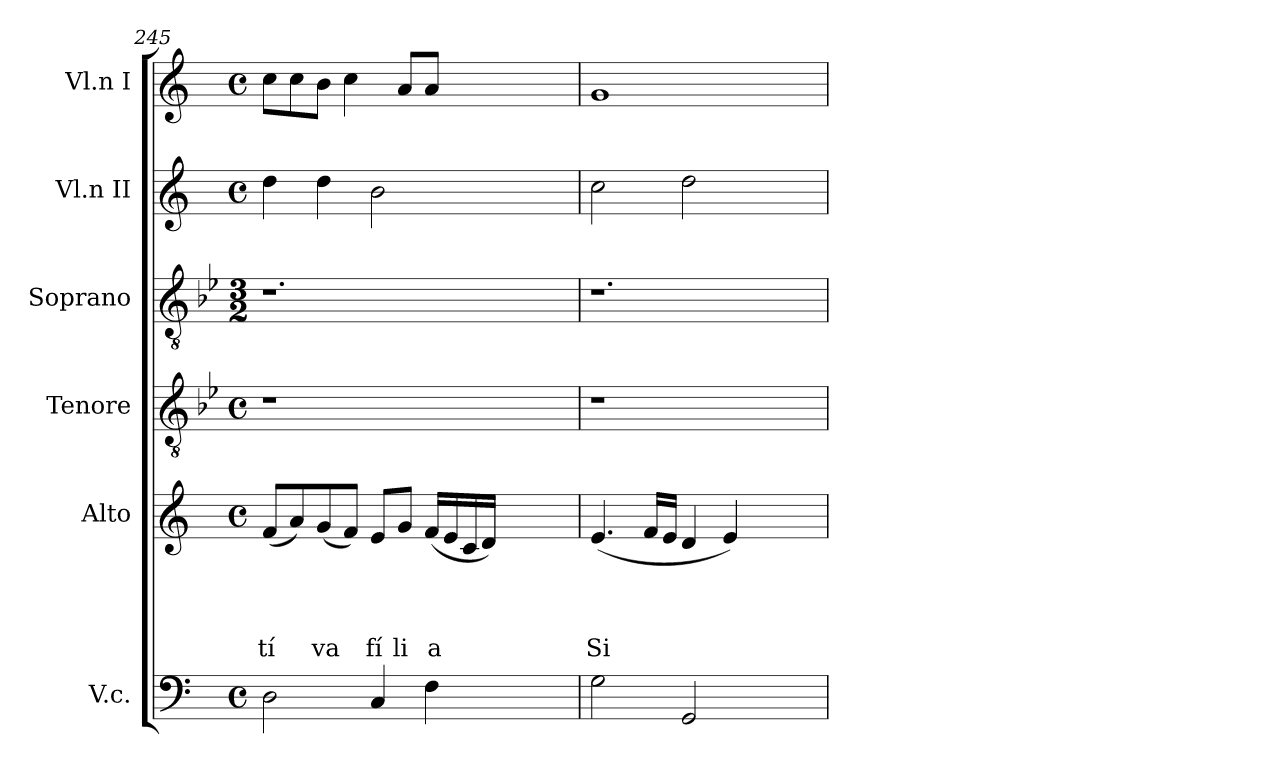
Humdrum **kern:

**kern	**kern	**text	**text	**text	**text	**kern	**kern	**kern	**kern
*part6	*part5	*part5	*part5	*part5	*part5	*part4	*part3	*part2	*part1
*staff6	*staff5	*staff5	*staff5	*staff5	*staff5	*staff4	*staff3	*staff2	*staff1
*I"V.c.	*I"Alto	*	*	*	*	*I"Tenore	*I"Soprano	*I"Vl.n II	*I"Vl.n I
*I'V.c.	*I'Alto	*	*	*	*	*I'Tenore	*I'Soprano	*I'Vl.n II	*I'Vl.n I
*clefF4	*clefG2	*	*	*	*	*clefGv2	*clefGv2	*clefG2	*clefG2
*k[]	*k[]	*	*	*	*	*k[b-e-]	*k[b-e-]	*k[]	*k[]
*C:	*C:	*	*	*	*	*B-:	*B-:	*C:	*C:
*M4/4	*M4/4	*	*	*	*	*M4/4	*M3/2	*M4/4	*M4/4
*met(c)	*met(c)	*	*	*	*	*met(c)	*	*met(c)	*met(c)
=245	=245	=245	=245	=245	=245	=245	=245	=245	=245
!	!	!	!	!	!LO:LY:b	!	!	!	!
2D\	(<8f/L	.	.	.	tí	1r	1.r	4dd\	8cc\L
.	8a/)	.	.	.	.	.	.	.	8cc\
!	!	!	!	!	!LO:LY:b	!	!	!	!
.	(<8g/	.	.	.	va	.	.	4dd\	8b\J
.	8f/J)	.	.	.	.	.	.	.	4cc\
!	!	!	!	!	!LO:LY:b	!	!	!	!
4C/	8e/L	.	.	.	fí	.	.	2b\	.
!	!	!	!	!	!LO:LY:b	!	!	!	!
.	8g/J	.	.	.	li	.	.	.	8a/L
!	!	!	!	!	!LO:LY:b	!	!	!	!
4F\	(<16f/LL	.	.	.	a	.	.	.	8a/J
.	16e/	.	.	.	.	.	.	.	.
.	16c/	.	.	.	.	.	.	.	2ryy
.	16d/JJ)	.	.	.	.	.	.	.	.
2ryy	2ryy	.	.	.	.	2ryy	.	2ryy	.
.	.	.	.	.	.	.	.	.	8ryy
=246	=246	=246	=246	=246	=246	=246	=246	=246	=246
!	!	!	!	!	!LO:LY:b	!	!	!	!
2G\	(<4.e/	.	.	.	Si	1r	1.r	2cc\	1g
.	16f/LL	.	.	.	.	.	.	.	.
.	16e/JJ	.	.	.	.	.	.	.	.
2GG/	4d/	.	.	.	.	.	.	2dd\	.
.	4e/)	.	.	.	.	.	.	.	.
2ryy	2ryy	.	.	.	.	2ryy	.	2ryy	2ryy
=	=	=	=	=	=	=	=	=	=
*-	*-	*-	*-	*-	*-	*-	*-	*-	*-
